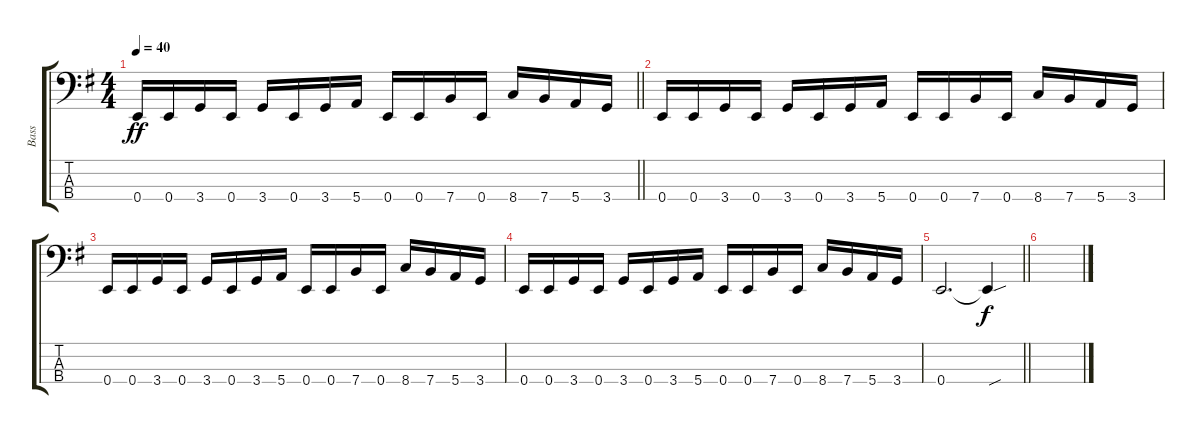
\track ("Bass" "Bass") {instrument electricbassfinger}
\staff {score tabs}
\tuning (G2 D2 A1 E1) {hide}
\ts (4 4)
\tempo 40
\clef f4
\barLineRight lightlight
\ks eminor
0.4.16{dy ff} 0.4.16 3.4.16 0.4.16 3.4.16 0.4.16 3.4.16 5.4.16 0.4.16 0.4.16 7.4.16 0.4.16 8.4.16 7.4.16 5.4.16 3.4.16 |
\section ("" "")
0.4.16 0.4.16 3.4.16 0.4.16 3.4.16 0.4.16 3.4.16 5.4.16 0.4.16 0.4.16 7.4.16 0.4.16 8.4.16 7.4.16 5.4.16 3.4.16 |
0.4.16 0.4.16 3.4.16 0.4.16 3.4.16 0.4.16 3.4.16 5.4.16 0.4.16 0.4.16 7.4.16 0.4.16 8.4.16 7.4.16 5.4.16 3.4.16 |
0.4.16 0.4.16 3.4.16 0.4.16 3.4.16 0.4.16 3.4.16 5.4.16 0.4.16 0.4.16 7.4.16 0.4.16 8.4.16 7.4.16 5.4.16 3.4.16 |
\barLineRight lightlight
0.4.2{d} 0.4{sou t}.4{dy f} |
\section ("" "")
